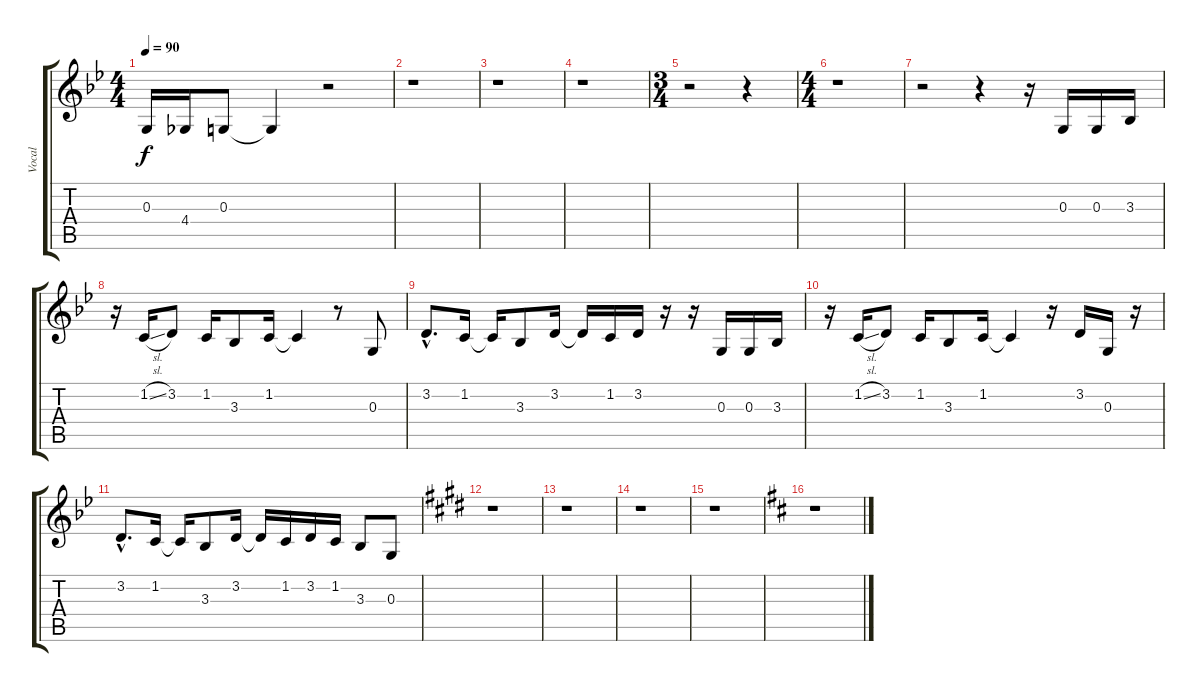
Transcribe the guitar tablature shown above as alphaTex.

\track ("Vocal" "Vocal") {instrument flute}
\staff {score tabs}
\tuning (E4 B3 G3 D3 A2 E2) {hide}
\ts (4 4)
\tempo 90
\clef g2
\ks bb
0.3.16{dy f} 4.4.16 0.3.8 0.3{t}.4 r.2 |
r.1 |
r.1 |
r.1 |
\ts (3 4)
r.2 r.4 |
\ts (4 4)
r.1 |
r.2 r.4 r.16 0.3.16 0.3.16 3.3.16 |
r.16 1.2{sl}.16 3.2.8 1.2.16 3.3.8 1.2.16 1.2{t}.4 r.8 0.3.8 |
3.2{hac}.8{d} 1.2.16 1.2{t}.16 3.3.8 3.2.16 3.2{t}.16 1.2.16 3.2.16 r.16 r.16 0.3.16 0.3.16 3.3.16 |
r.16 1.2{sl}.16 3.2.8 1.2.16 3.3.8 1.2.16 1.2{t}.4 r.16 3.2.16 0.3.16 r.16 |
3.2{hac}.8{d} 1.2.16 1.2{t}.16 3.3.8 3.2.16 3.2{t}.16 1.2.16 3.2.16 1.2.16 3.3.8 0.3.8 |
\ks e
r.1 |
r.1 |
r.1 |
r.1 |
\ks d
r.1
